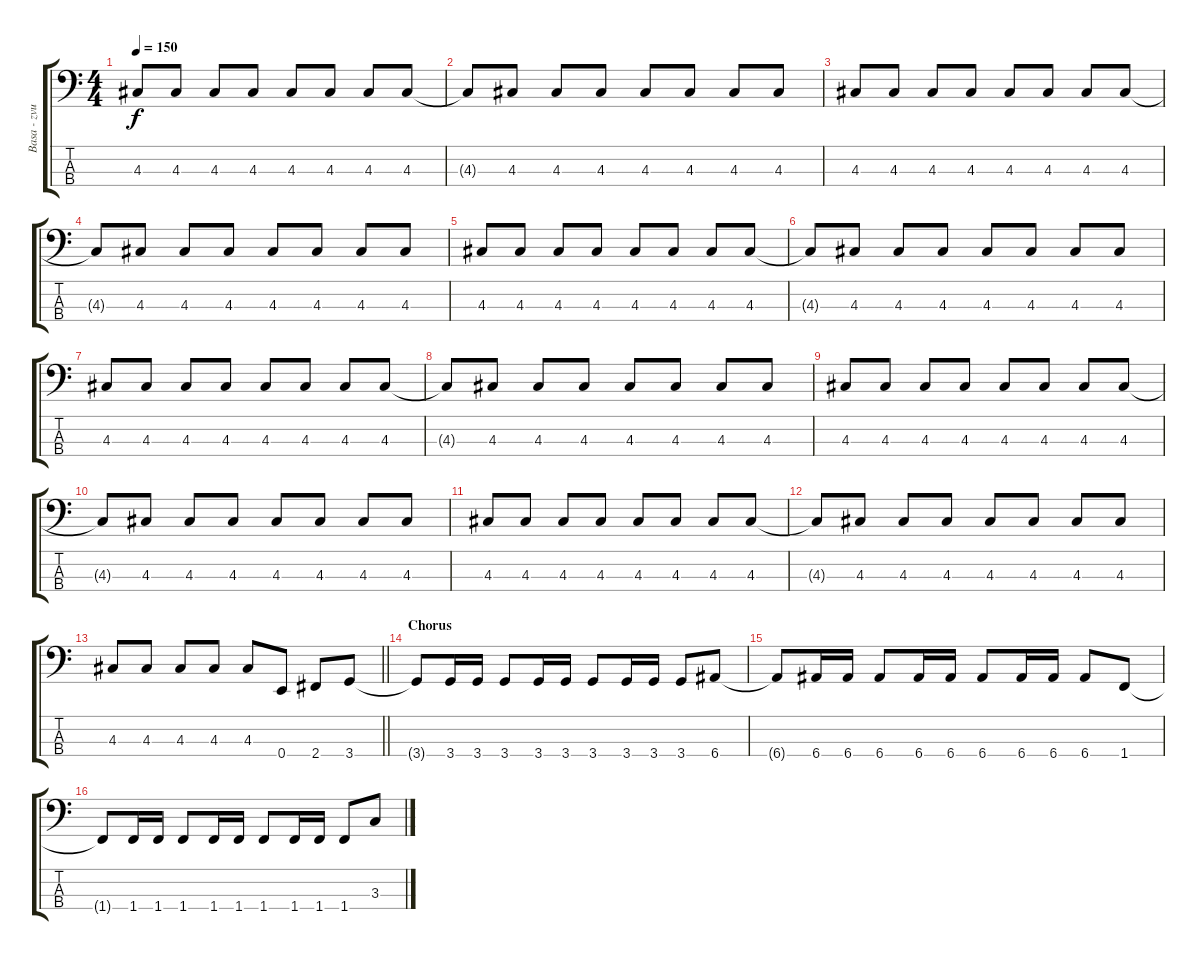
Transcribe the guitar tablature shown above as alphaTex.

\track ("Basa - zvuk" "Basa - zvu") {instrument slapbass1}
\staff {score tabs}
\tuning (G2 D2 A1 E1) {hide}
\ts (4 4)
\tempo 150
\clef f4
\ks c
4.3.8{dy f} 4.3.8 4.3.8 4.3.8 4.3.8 4.3.8 4.3.8 4.3.8 |
4.3{t}.8 4.3.8 4.3.8 4.3.8 4.3.8 4.3.8 4.3.8 4.3.8 |
4.3.8 4.3.8 4.3.8 4.3.8 4.3.8 4.3.8 4.3.8 4.3.8 |
4.3{t}.8 4.3.8 4.3.8 4.3.8 4.3.8 4.3.8 4.3.8 4.3.8 |
4.3.8 4.3.8 4.3.8 4.3.8 4.3.8 4.3.8 4.3.8 4.3.8 |
4.3{t}.8 4.3.8 4.3.8 4.3.8 4.3.8 4.3.8 4.3.8 4.3.8 |
4.3.8 4.3.8 4.3.8 4.3.8 4.3.8 4.3.8 4.3.8 4.3.8 |
4.3{t}.8 4.3.8 4.3.8 4.3.8 4.3.8 4.3.8 4.3.8 4.3.8 |
4.3.8 4.3.8 4.3.8 4.3.8 4.3.8 4.3.8 4.3.8 4.3.8 |
4.3{t}.8 4.3.8 4.3.8 4.3.8 4.3.8 4.3.8 4.3.8 4.3.8 |
4.3.8 4.3.8 4.3.8 4.3.8 4.3.8 4.3.8 4.3.8 4.3.8 |
4.3{t}.8 4.3.8 4.3.8 4.3.8 4.3.8 4.3.8 4.3.8 4.3.8 |
\barLineRight lightlight
4.3.8 4.3.8 4.3.8 4.3.8 4.3.8 0.4.8 2.4.8 3.4.8 |
\section ("" "Chorus")
3.4{t}.8 3.4.16 3.4.16 3.4.8 3.4.16 3.4.16 3.4.8 3.4.16 3.4.16 3.4.8 6.4.8 |
6.4{t}.8 6.4.16 6.4.16 6.4.8 6.4.16 6.4.16 6.4.8 6.4.16 6.4.16 6.4.8 1.4.8 |
1.4{t}.8 1.4.16 1.4.16 1.4.8 1.4.16 1.4.16 1.4.8 1.4.16 1.4.16 1.4.8 3.3.8
